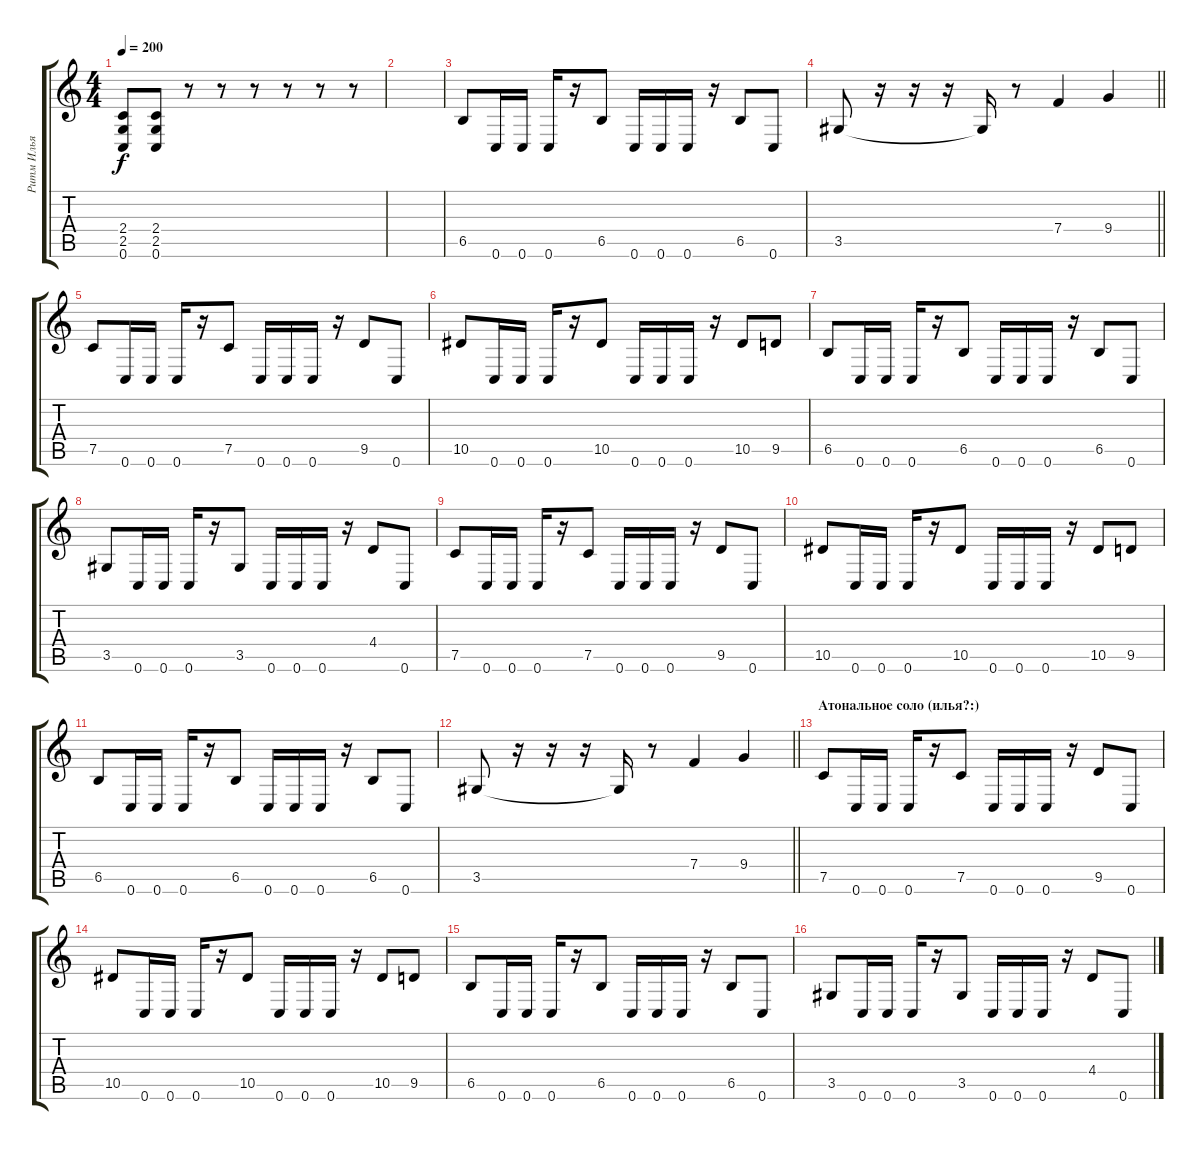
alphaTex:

\track ("Ритм Илья" "Ритм Илья") {instrument overdrivenguitar}
\staff {score tabs}
\tuning (C4 G3 Eb3 Bb2 F2 C2) {hide}
\ts (4 4)
\tempo 200
\clef g2
\ks c
(2.4 2.5 0.6).8{dy f} (2.4 2.5 0.6).8 r.8 r.8 r.8 r.8 r.8 r.8 |
|
6.5.8 0.6.16 0.6.16 0.6.16 r.16 6.5.8 0.6.16 0.6.16 0.6.16 r.16 6.5.8 0.6.8 |
\barLineRight lightlight
3.5.8 r.16 r.16 r.16 3.5{t}.16 r.8 7.4.4 9.4.4 |
\section ("" "")
7.5.8 0.6.16 0.6.16 0.6.16 r.16 7.5.8 0.6.16 0.6.16 0.6.16 r.16 9.5.8 0.6.8 |
10.5.8 0.6.16 0.6.16 0.6.16 r.16 10.5.8 0.6.16 0.6.16 0.6.16 r.16 10.5.8 9.5.8 |
6.5.8 0.6.16 0.6.16 0.6.16 r.16 6.5.8 0.6.16 0.6.16 0.6.16 r.16 6.5.8 0.6.8 |
3.5.8 0.6.16 0.6.16 0.6.16 r.16 3.5.8 0.6.16 0.6.16 0.6.16 r.16 4.4.8 0.6.8 |
7.5.8 0.6.16 0.6.16 0.6.16 r.16 7.5.8 0.6.16 0.6.16 0.6.16 r.16 9.5.8 0.6.8 |
10.5.8 0.6.16 0.6.16 0.6.16 r.16 10.5.8 0.6.16 0.6.16 0.6.16 r.16 10.5.8 9.5.8 |
6.5.8 0.6.16 0.6.16 0.6.16 r.16 6.5.8 0.6.16 0.6.16 0.6.16 r.16 6.5.8 0.6.8 |
\barLineRight lightlight
3.5.8 r.16 r.16 r.16 3.5{t}.16 r.8 7.4.4 9.4.4 |
\section ("" "Атональное соло (илья?:)")
7.5.8 0.6.16 0.6.16 0.6.16 r.16 7.5.8 0.6.16 0.6.16 0.6.16 r.16 9.5.8 0.6.8 |
10.5.8 0.6.16 0.6.16 0.6.16 r.16 10.5.8 0.6.16 0.6.16 0.6.16 r.16 10.5.8 9.5.8 |
6.5.8 0.6.16 0.6.16 0.6.16 r.16 6.5.8 0.6.16 0.6.16 0.6.16 r.16 6.5.8 0.6.8 |
3.5.8 0.6.16 0.6.16 0.6.16 r.16 3.5.8 0.6.16 0.6.16 0.6.16 r.16 4.4.8 0.6.8
